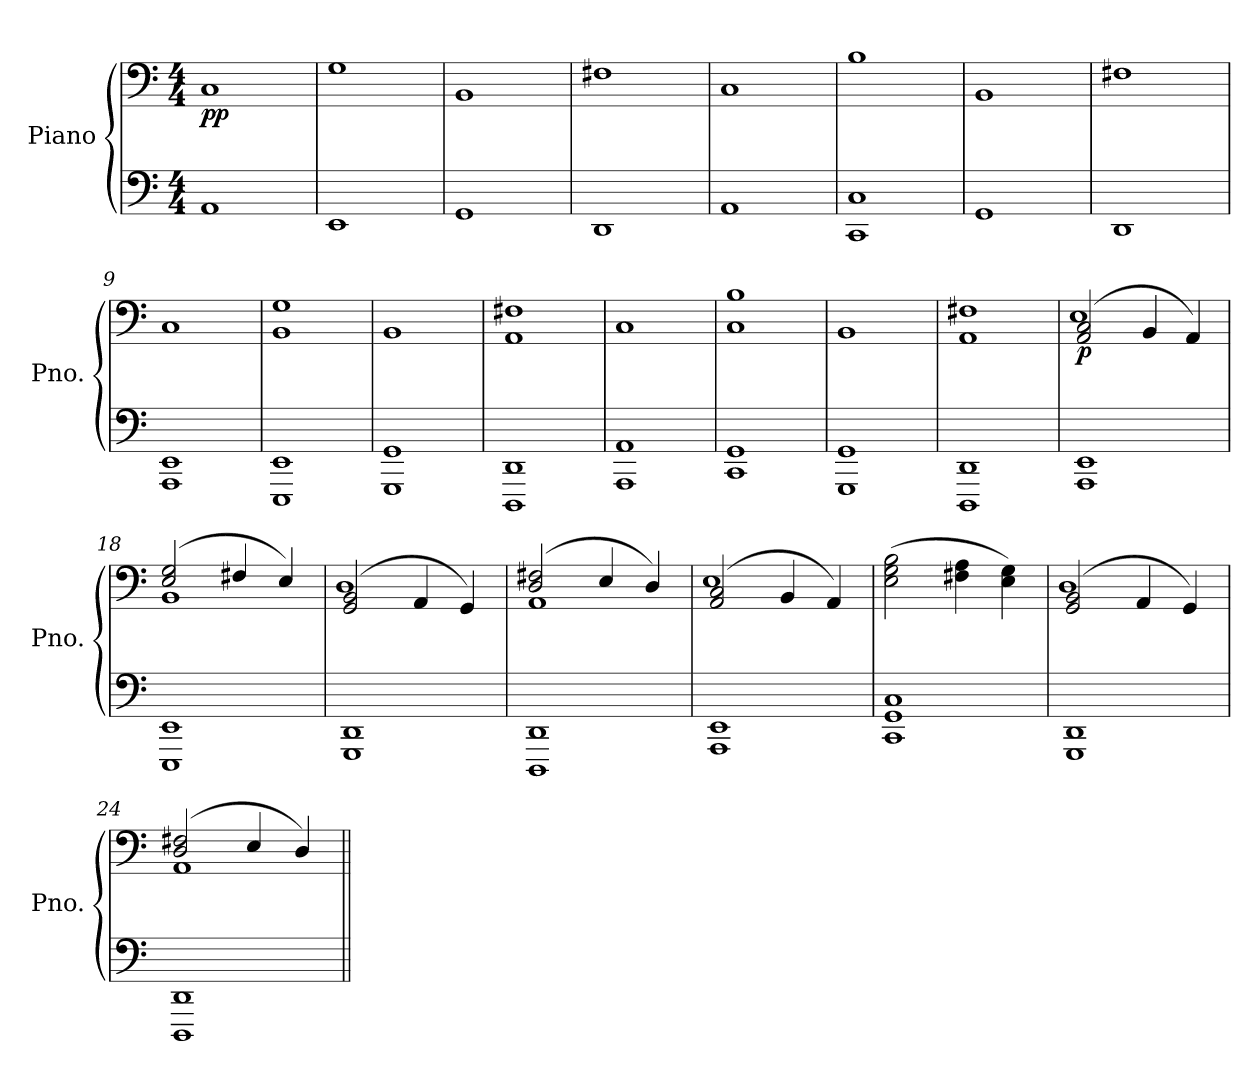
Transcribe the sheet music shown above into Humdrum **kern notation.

**kern	**kern	**dynam
*part1	*part1	*part1
*staff2	*staff1	*staff1/2
*I"Piano	*	*
*I'Pno.	*	*
*clefF4	*clefF4	*
*k[]	*k[]	*
*M4/4	*M4/4	*
*MM60	*MM60	*
=1	=1	=1
!	!	!LO:DY:b
1AA	1C	pp
=2	=2	=2
1EE	1G	.
=3	=3	=3
1GG	1BB	.
=4	=4	=4
1DD	1F#X	.
=5	=5	=5
1AA	1C	.
=6	=6	=6
1CC 1C	1B	.
=7	=7	=7
1GG	1BB	.
=8	=8	=8
1DD	1F#X	.
=9	=9	=9
1AAA 1EE	1C	.
=10	=10	=10
1EEE 1EE	1BB 1G	.
=11	=11	=11
1GGG 1GG	1BB	.
=12	=12	=12
1DDD 1DD	1AA 1F#X	.
=13	=13	=13
1AAA 1AA	1C	.
!!LO:LB:g=z
=14	=14	=14
1CC 1GG	1C 1B	.
=15	=15	=15
1GGG 1GG	1BB	.
=16	=16	=16
1DDD 1DD	1AA 1F#X	.
=17	=17	=17
*	*^	*
!	!	!	!LO:DY:b
1AAA 1EE	(2AA/ 2C/	1E	p
.	4BB/	.	.
.	4AA/)	.	.
=18	=18	=18	=18
1EEE 1EE	(2E/ 2G/	1BB	.
.	4F#X/	.	.
.	4E/)	.	.
=19	=19	=19	=19
1GGG 1DD	(2GG/ 2BB/	1D	.
.	4AA/	.	.
.	4GG/)	.	.
=20	=20	=20	=20
1DDD 1DD	(2D/ 2F#X/	1AA	.
.	4E/	.	.
.	4D/)	.	.
=21	=21	=21	=21
1AAA 1EE	(2AA/ 2C/	1E	.
.	4BB/	.	.
.	4AA/)	.	.
*	*v	*v	*
=22	=22	=22
1CC 1GG 1C	(2E\ 2G\ 2B\	.
.	4F#X\ 4A\	.
.	4E\ 4G\)	.
!!LO:LB:g=z
=23	=23	=23
*	*^	*
1GGG 1DD	(2GG/ 2BB/	1D	.
.	4AA/	.	.
.	4GG/)	.	.
=24	=24	=24	=24
1DDD 1DD	(2D/ 2F#X/	1AA	.
.	4E/	.	.
.	4D/)	.	.
*	*v	*v	*
=||	=||	=||
*-	*-	*-
